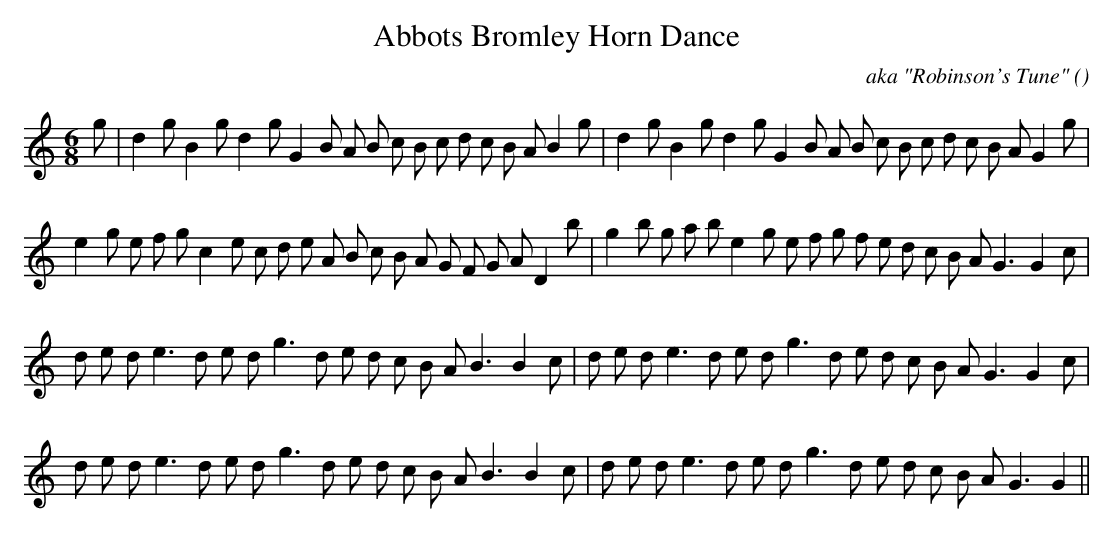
X:1
T: Abbots Bromley Horn Dance
C:aka "Robinson's Tune"
O:
M:6/8
K:g
K:g
M:6/8
L:1/16
g2 |d4 g2 B4 g2 d4 g2 G4 B2 A2 B2 c2 B2 c2 d2 c2 B2 A2 B4 g2 |d4 g2 B4 g2 d4 g2 G4 B2 A2 B2 c2 B2 c2 d2 c2 B2 A2 G4 g2 |
e4 g2 e2 f2 g2 c4 e2 c2 d2 e2 A2 B2 c2 B2 A2 G2 F2 G2 A2 D4 b2 |g4 b2 g2 a2 b2 e4 g2 e2 f2 g2 f2 e2 d2 c2 B2 A2 G6G4 c2 |
d2 e2 d2 e6 d2 e2 d2 g6 d2 e2 d2 c2 B2 A2 B6B4 c2 |d2 e2 d2 e6 d2 e2 d2 g6 d2 e2 d2 c2 B2 A2 G6G4 c2 |
d2 e2 d2 e6 d2 e2 d2 g6 d2 e2 d2 c2 B2 A2 B6B4 c2 |d2 e2 d2 e6 d2 e2 d2 g6 d2 e2 d2 c2 B2 A2 G6G4 ||
